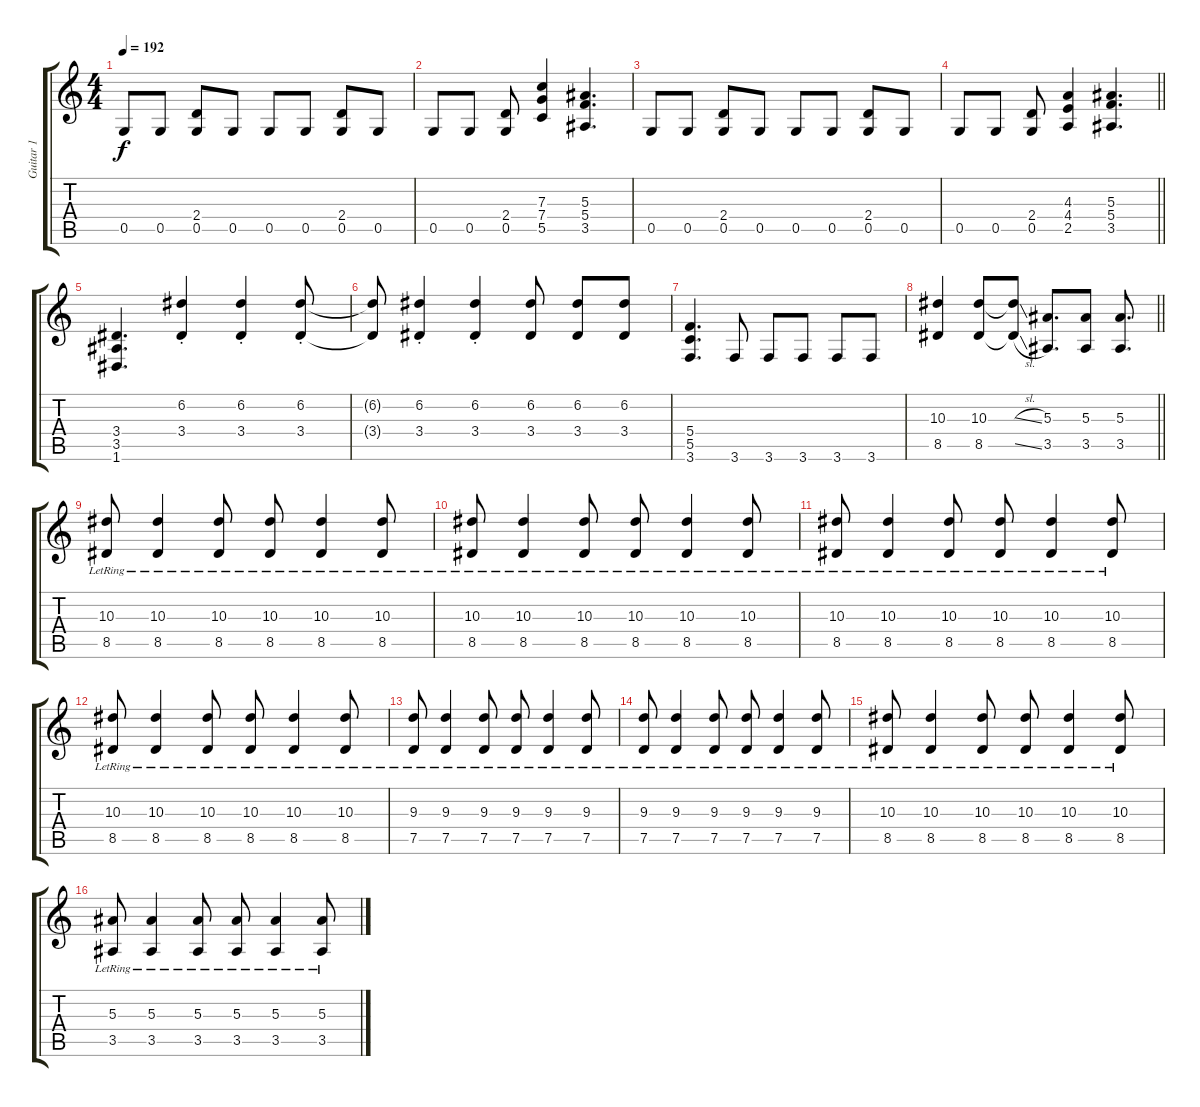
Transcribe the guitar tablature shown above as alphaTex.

\track ("Guitar 1" "Guitar 1") {instrument distortionguitar}
\staff {score tabs}
\tuning (D4 A3 F3 C3 G2 D2) {hide}
\ts (4 4)
\tempo 192
\clef g2
\ks c
0.5.8{dy f} 0.5.8 (2.4 0.5).8 0.5.8 0.5.8 0.5.8 (2.4 0.5).8 0.5.8 |
0.5.8 0.5.8 (2.4 0.5).8 (7.3 7.4 5.5).4 (5.3 5.4 3.5).4{d} |
0.5.8 0.5.8 (2.4 0.5).8 0.5.8 0.5.8 0.5.8 (2.4 0.5).8 0.5.8 |
\barLineRight lightlight
0.5.8 0.5.8 (2.4 0.5).8 (4.3 4.4 2.5).4 (5.3 5.4 3.5).4{d} |
(3.4 3.5 1.6).4{d} (6.2{st} 3.4{st}).4 (6.2{st} 3.4{st}).4 (6.2{st} 3.4{st}).8 |
(6.2{t} 3.4{t}).8 (6.2{st} 3.4{st}).4 (6.2{st} 3.4{st}).4 (6.2 3.4).8 (6.2 3.4).8 (6.2 3.4).8 |
(5.4 5.5 3.6).4{d} 3.6.8 3.6.8 3.6.8 3.6.8 3.6.8 |
\barLineRight lightlight
(10.3 8.5).4 (10.3 8.5).8 (10.3{sl t} 8.5{sl t}).8 (5.3 3.5).8{d} (5.3 3.5).8 (5.3 3.5).8{d} |
\section ("" "")
(10.3{lr} 8.5{lr}).8 (10.3{lr} 8.5{lr}).4 (10.3{lr} 8.5{lr}).8 (10.3{lr} 8.5{lr}).8 (10.3{lr} 8.5{lr}).4 (10.3{lr} 8.5{lr}).8 |
(10.3{lr} 8.5{lr}).8 (10.3{lr} 8.5{lr}).4 (10.3{lr} 8.5{lr}).8 (10.3{lr} 8.5{lr}).8 (10.3{lr} 8.5{lr}).4 (10.3{lr} 8.5{lr}).8 |
(10.3{lr} 8.5{lr}).8 (10.3{lr} 8.5{lr}).4 (10.3{lr} 8.5{lr}).8 (10.3{lr} 8.5{lr}).8 (10.3{lr} 8.5{lr}).4 (10.3{lr} 8.5{lr}).8 |
(10.3{lr} 8.5{lr}).8 (10.3{lr} 8.5{lr}).4 (10.3{lr} 8.5{lr}).8 (10.3{lr} 8.5{lr}).8 (10.3{lr} 8.5{lr}).4 (10.3{lr} 8.5{lr}).8 |
(9.3{lr} 7.5{lr}).8 (9.3{lr} 7.5{lr}).4 (9.3{lr} 7.5{lr}).8 (9.3{lr} 7.5{lr}).8 (9.3{lr} 7.5{lr}).4 (9.3{lr} 7.5{lr}).8 |
(9.3{lr} 7.5{lr}).8 (9.3{lr} 7.5{lr}).4 (9.3{lr} 7.5{lr}).8 (9.3{lr} 7.5{lr}).8 (9.3{lr} 7.5{lr}).4 (9.3{lr} 7.5{lr}).8 |
(10.3{lr} 8.5{lr}).8 (10.3{lr} 8.5{lr}).4 (10.3{lr} 8.5{lr}).8 (10.3{lr} 8.5{lr}).8 (10.3{lr} 8.5{lr}).4 (10.3{lr} 8.5{lr}).8 |
(5.3{lr} 3.5{lr}).8 (5.3{lr} 3.5{lr}).4 (5.3{lr} 3.5{lr}).8 (5.3{lr} 3.5{lr}).8 (5.3{lr} 3.5{lr}).4 (5.3{lr} 3.5{lr}).8
